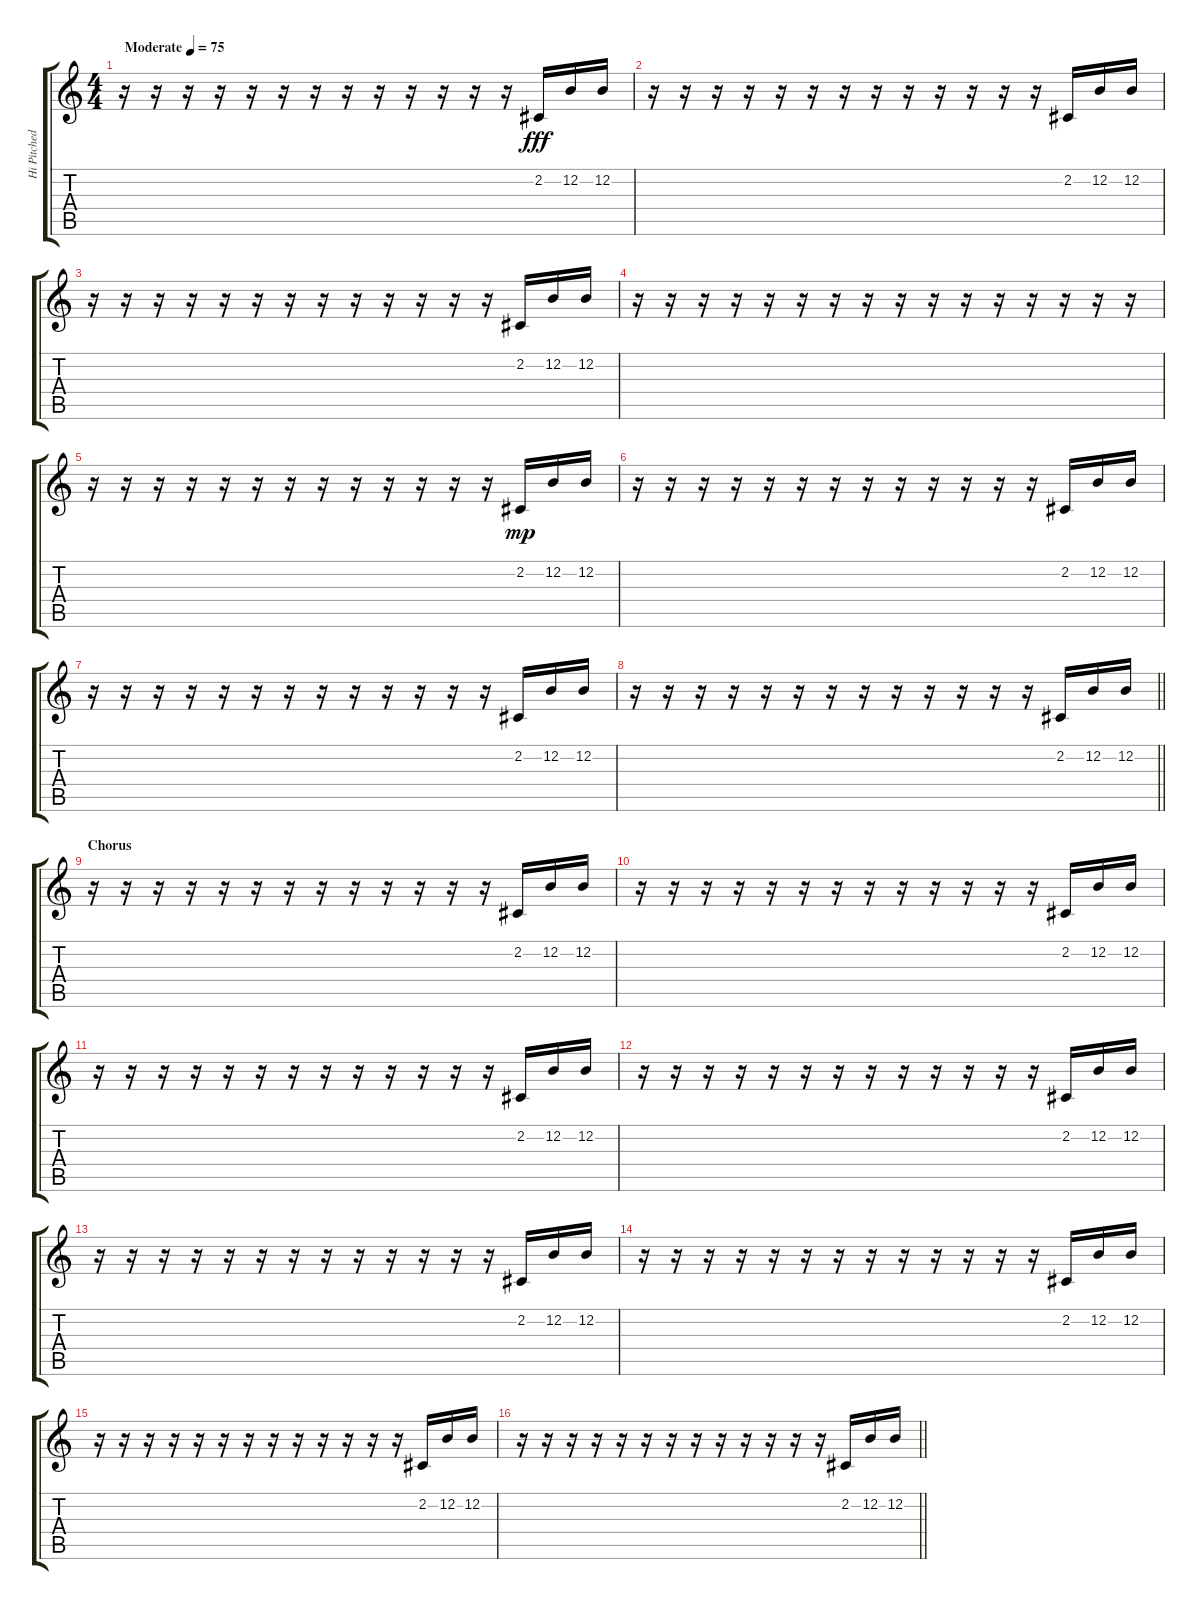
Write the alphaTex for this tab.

\track ("Hi Pitched Tom" "Hi Pitched") {instrument woodblock}
\staff {score tabs}
\tuning (E4 B3 G3 D3 A2 E2) {hide}
\ts (4 4)
\tempo (75 "Moderate")
\clef g2
\ks c
r.16{dy fff instrument woodblock} r.16 r.16 r.16 r.16 r.16 r.16 r.16 r.16 r.16 r.16 r.16 r.16 2.2.16 12.2.16 12.2.16 |
r.16 r.16 r.16 r.16 r.16 r.16 r.16 r.16 r.16 r.16 r.16 r.16 r.16 2.2.16 12.2.16 12.2.16 |
r.16 r.16 r.16 r.16 r.16 r.16 r.16 r.16 r.16 r.16 r.16 r.16 r.16 2.2.16 12.2.16 12.2.16 |
r.16 r.16 r.16 r.16 r.16 r.16 r.16 r.16 r.16 r.16 r.16 r.16 r.16 r.16 r.16 r.16 |
r.16 r.16 r.16 r.16 r.16 r.16 r.16 r.16 r.16 r.16 r.16 r.16 r.16 2.2.16{dy mp} 12.2.16 12.2.16 |
r.16 r.16 r.16 r.16 r.16 r.16 r.16 r.16 r.16 r.16 r.16 r.16 r.16 2.2.16 12.2.16 12.2.16 |
r.16 r.16 r.16 r.16 r.16 r.16 r.16 r.16 r.16 r.16 r.16 r.16 r.16 2.2.16 12.2.16 12.2.16 |
\barLineRight lightlight
r.16 r.16 r.16 r.16 r.16 r.16 r.16 r.16 r.16 r.16 r.16 r.16 r.16 2.2.16 12.2.16 12.2.16 |
\section ("" "Chorus")
r.16 r.16 r.16 r.16 r.16 r.16 r.16 r.16 r.16 r.16 r.16 r.16 r.16 2.2.16 12.2.16 12.2.16 |
r.16 r.16 r.16 r.16 r.16 r.16 r.16 r.16 r.16 r.16 r.16 r.16 r.16 2.2.16 12.2.16 12.2.16 |
r.16 r.16 r.16 r.16 r.16 r.16 r.16 r.16 r.16 r.16 r.16 r.16 r.16 2.2.16 12.2.16 12.2.16 |
r.16 r.16 r.16 r.16 r.16 r.16 r.16 r.16 r.16 r.16 r.16 r.16 r.16 2.2.16 12.2.16 12.2.16 |
r.16 r.16 r.16 r.16 r.16 r.16 r.16 r.16 r.16 r.16 r.16 r.16 r.16 2.2.16 12.2.16 12.2.16 |
r.16 r.16 r.16 r.16 r.16 r.16 r.16 r.16 r.16 r.16 r.16 r.16 r.16 2.2.16 12.2.16 12.2.16 |
r.16 r.16 r.16 r.16 r.16 r.16 r.16 r.16 r.16 r.16 r.16 r.16 r.16 2.2.16 12.2.16 12.2.16 |
\barLineRight lightlight
r.16 r.16 r.16 r.16 r.16 r.16 r.16 r.16 r.16 r.16 r.16 r.16 r.16 2.2.16 12.2.16 12.2.16
